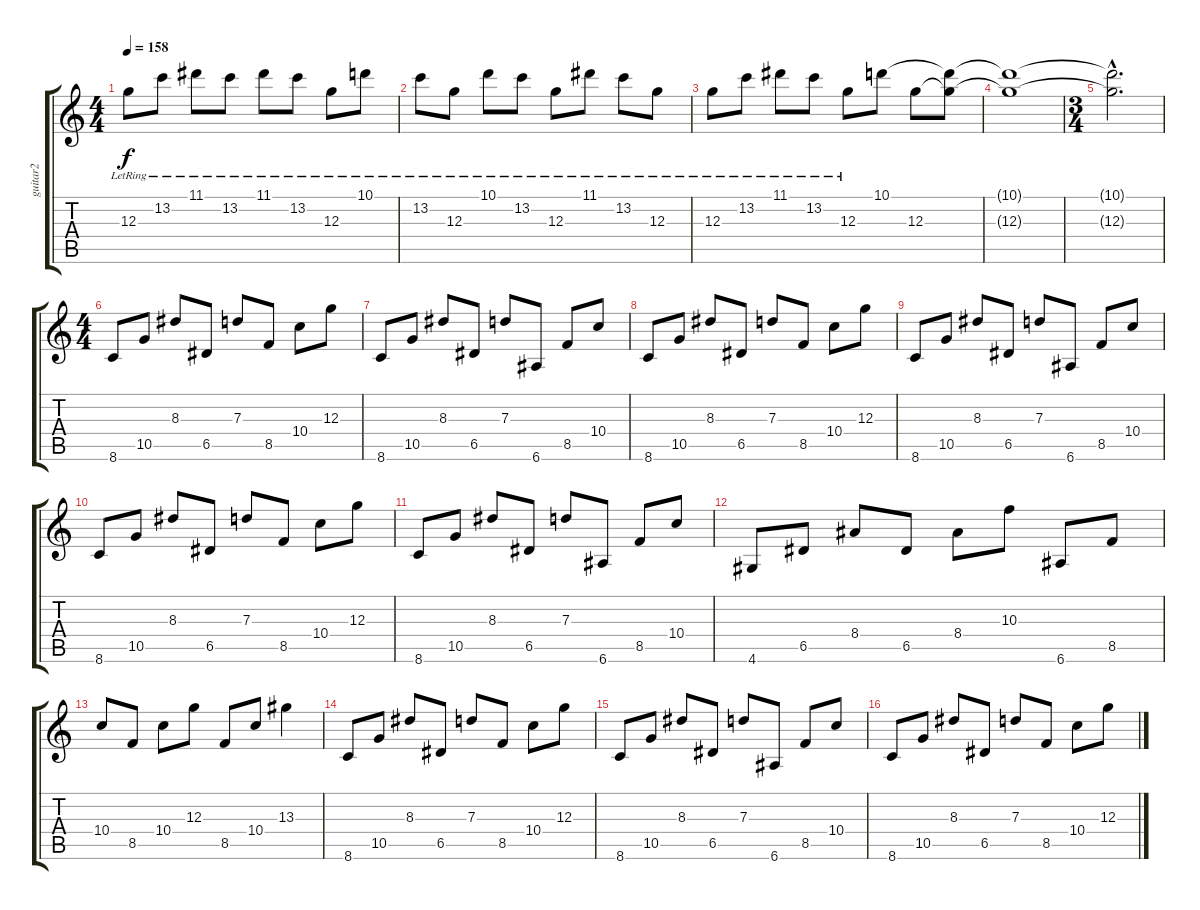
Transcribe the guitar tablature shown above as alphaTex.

\track ("guitar2" "guitar2") {instrument overdrivenguitar}
\staff {score tabs}
\tuning (E4 B3 G3 D3 A2 E2) {hide}
\ts (4 4)
\tempo 158
\clef g2
\ks c
12.3{lr}.8{dy f} 13.2{lr}.8 11.1{lr}.8 13.2{lr}.8 11.1{lr}.8 13.2{lr}.8 12.3{lr}.8 10.1{lr}.8 |
13.2{lr}.8 12.3{lr}.8 10.1{lr}.8 13.2{lr}.8 12.3{lr}.8 11.1{lr}.8 13.2{lr}.8 12.3{lr}.8 |
12.3{lr}.8 13.2{lr}.8 11.1{lr}.8 13.2{lr}.8 12.3{lr}.8 10.1.8 12.3.8 (10.1{t} 12.3{t}).8 |
(10.1{t} 12.3{t}).1 |
\ts (3 4)
(10.1{hac t} 12.3{hac t}).2{d} |
\ts (4 4)
8.6.8{instrument distortionguitar} 10.5.8 8.3.8 6.5.8 7.3.8 8.5.8 10.4.8 12.3.8 |
8.6.8 10.5.8 8.3.8 6.5.8 7.3.8 6.6.8 8.5.8 10.4.8 |
8.6.8 10.5.8 8.3.8 6.5.8 7.3.8 8.5.8 10.4.8 12.3.8 |
8.6.8 10.5.8 8.3.8 6.5.8 7.3.8 6.6.8 8.5.8 10.4.8 |
8.6.8 10.5.8 8.3.8 6.5.8 7.3.8 8.5.8 10.4.8 12.3.8 |
8.6.8 10.5.8 8.3.8 6.5.8 7.3.8 6.6.8 8.5.8 10.4.8 |
4.6.8 6.5.8 8.4.8 6.5.8 8.4.8 10.3.8 6.6.8 8.5.8 |
10.4.8 8.5.8 10.4.8 12.3.8 8.5.8 10.4.8 13.3.4 |
8.6.8 10.5.8 8.3.8 6.5.8 7.3.8 8.5.8 10.4.8 12.3.8 |
8.6.8 10.5.8 8.3.8 6.5.8 7.3.8 6.6.8 8.5.8 10.4.8 |
8.6.8 10.5.8 8.3.8 6.5.8 7.3.8 8.5.8 10.4.8 12.3.8
